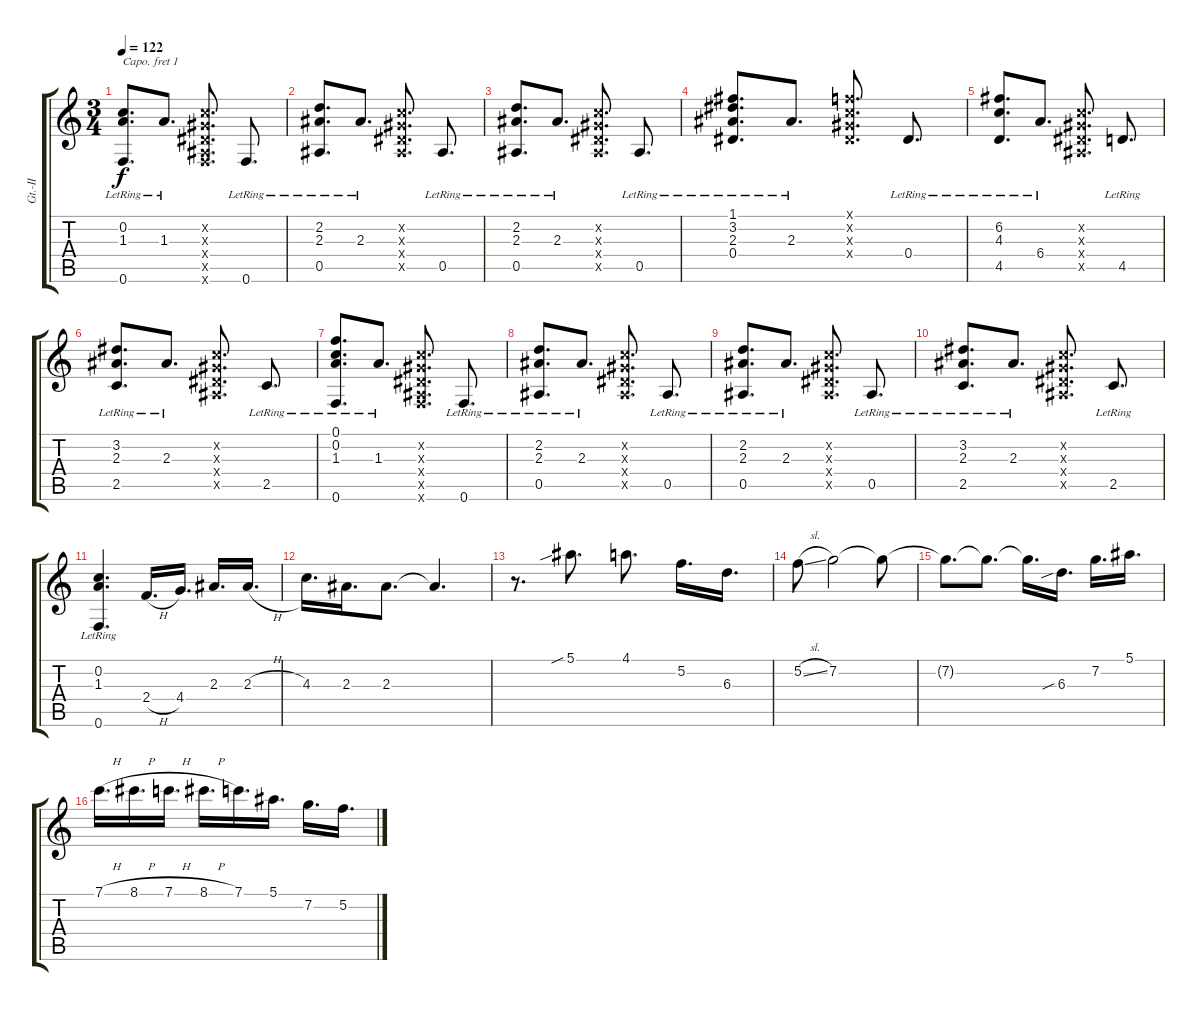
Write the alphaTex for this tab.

\track ("Gt.-II" "Gt.-II") {instrument acousticguitarsteel}
\staff {score tabs}
\capo 1
\tuning (E4 B3 G3 D3 A2 E2) {hide}
\ts (3 4)
\tempo 122
\clef g2
\ks c
(0.2{lr} 1.3{lr} 0.6{lr}).8{d dy f} 1.3{lr}.8{d} (0.2{x} 0.3{x} 0.4{x} 0.5{x} 0.6{x}).8{d} 0.6{lr}.8{d} |
(2.2{lr} 2.3{lr} 0.5{lr}).8{d} 2.3{lr}.8{d} (0.2{x} 0.3{x} 0.4{x} 0.5{x}).8{d} 0.5{lr}.8{d} |
(2.2{lr} 2.3{lr} 0.5{lr}).8{d} 2.3{lr}.8{d} (0.2{x} 0.3{x} 0.4{x} 0.5{x}).8{d} 0.5{lr}.8{d} |
(1.1{lr} 3.2{lr} 2.3{lr} 0.4{lr}).8{d} 2.3{lr}.8{d} (0.1{x} 0.2{x} 0.3{x} 0.4{x}).8{d} 0.4{lr}.8{d} |
(6.2{lr} 4.3{lr} 4.5{lr}).8{d} 6.4{lr}.8{d} (0.2{x} 0.3{x} 0.4{x} 0.5{x}).8{d} 4.5{lr}.8{d} |
(3.2{lr} 2.3{lr} 2.5{lr}).8{d} 2.3{lr}.8{d} (0.2{x} 0.3{x} 0.4{x} 0.5{x}).8{d} 2.5{lr}.8{d} |
(0.1{lr} 0.2{lr} 1.3{lr} 0.6{lr}).8{d} 1.3{lr}.8{d} (0.2{x} 0.3{x} 0.4{x} 0.5{x} 0.6{x}).8{d} 0.6{lr}.8{d} |
(2.2{lr} 2.3{lr} 0.5{lr}).8{d} 2.3{lr}.8{d} (0.2{x} 0.3{x} 0.4{x} 0.5{x}).8{d} 0.5{lr}.8{d} |
(2.2{lr} 2.3{lr} 0.5{lr}).8{d} 2.3{lr}.8{d} (0.2{x} 0.3{x} 0.4{x} 0.5{x}).8{d} 0.5{lr}.8{d} |
(3.2{lr} 2.3{lr} 2.5{lr}).8{d} 2.3{lr}.8{d} (0.2{x} 0.3{x} 0.4{x} 0.5{x}).8{d} 2.5{lr}.8{d} |
(0.2{lr} 1.3{lr} 0.6{lr}).4{d} 2.4{h}.16{d} 4.4.16{d} 2.3.16{d} 2.3{h}.16{d} |
4.3.16{d} 2.3.16{d} 2.3.8{d} 2.3{t}.4{d} |
r.8{d} 5.1{sib}.8{d} 4.1.8{d} 5.2.16{d} 6.3.16{d} |
5.2{sl}.8 7.2.2 7.2{t}.8 |
7.2{t}.8{d} 7.2{t}.8{d} 7.2{t}.16{d} 6.3{sib}.16{d} 7.2.16{d} 5.1.16{d} |
7.1{h}.16{d} 8.1{h}.16{d} 7.1{h}.16{d} 8.1{h}.16{d} 7.1.16{d} 5.1.16{d} 7.2.16{d} 5.2{h}.16{d}
